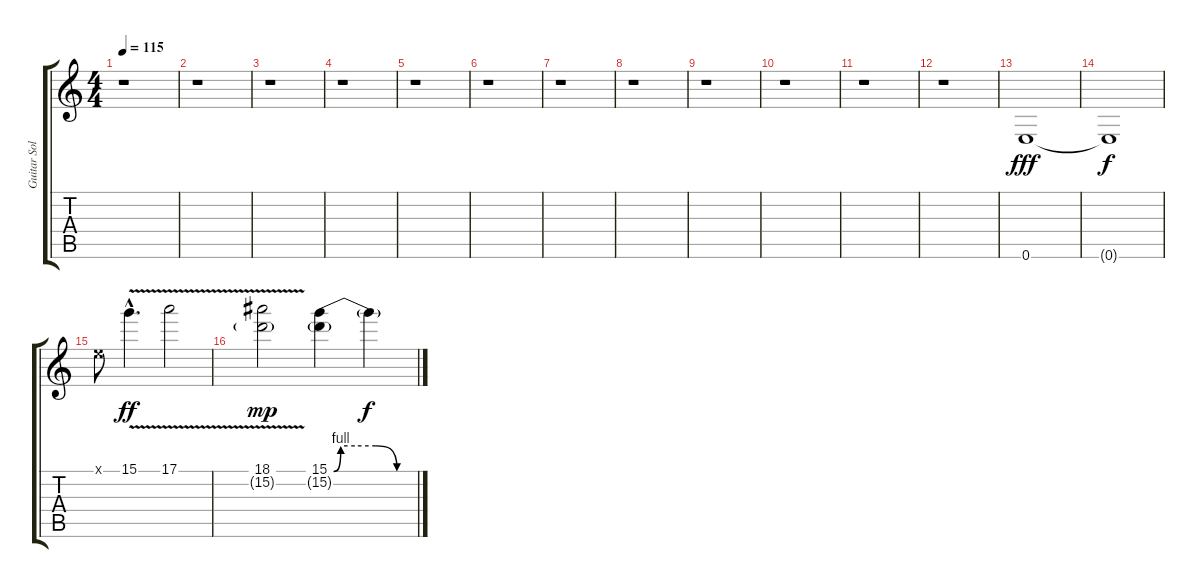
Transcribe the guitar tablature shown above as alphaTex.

\track ("Guitar Solo" "Guitar Sol") {instrument distortionguitar}
\staff {score tabs}
\tuning (E4 B3 G3 D3 A2 E2) {hide}
\ts (4 4)
\tempo 115
\clef g2
\ks c
r.1{dy fff} |
r.1 |
r.1 |
r.1 |
r.1 |
r.1 |
r.1 |
r.1 |
r.1 |
r.1 |
r.1 |
r.1 |
0.6.1 |
0.6{t}.1{dy f} |
0.1{x}.8 15.1{v hac}.4{d dy ff} 17.1{v}.2 |
(18.1{v} 15.2{v g}).2{dy mp} (15.1{be (custom 0 0 5 4 15 4 30 4 45 0 60 0)} 15.2{g}).4 15.1{t}.4{dy f}
